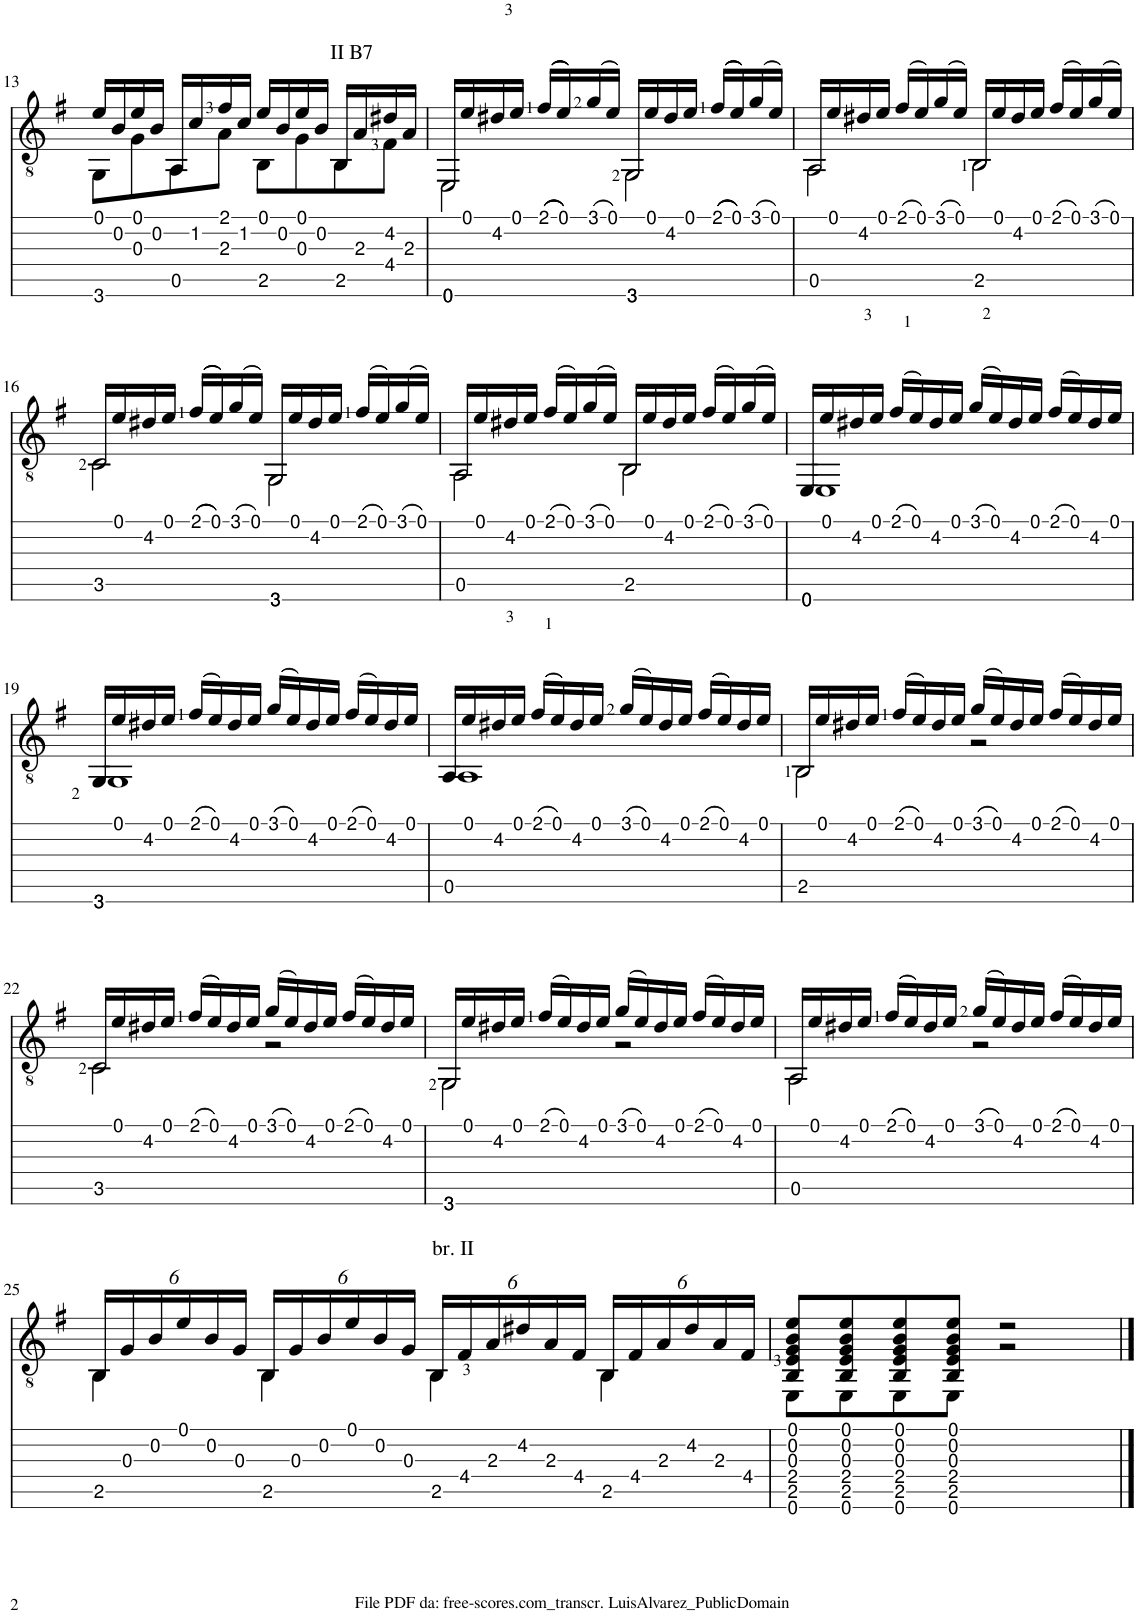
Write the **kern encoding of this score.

**kern	**kern
*part1	*part1
*staff2	*staff1
*I"Guitar	*
*I'Guit.	*
!!LO:PB:g=z
*	*clefGv2
*k[f#]	*k[f#]
*M4/4	*M4/4
=13	=13
*^	*^
16eLL	8GGL	16e/LL	8GG\L
16BJ	.	16B/	.
16eL	8GJ	16e/	8G\
16BJJ	.	16B/JJ	.
16AALL	8AAL	16AA/LL	8AA\
16cJ	.	16c/	.
16f#L	8AJ	16f#/	8A\J
16cJJ	.	16c/JJ	.
16eLL	8BBL	16e/LL	8BB\L
16BJ	.	16B/	.
16eL	8GJ	16e/	8G\
16BJJ	.	16B/JJ	.
!	!	!LO:TX:a:t=II B7	!
16BBLL	8BBL	16BB/LL	8BB\
16AJ	.	16A/	.
16d#L	8F#J	16d#X/	8F#\J
16AJJ	.	16A/JJ	.
=14	=14	=14	=14
!	!	!LO:N:head=open	!
16EELL	2EE	16EE/LL	2EE\
16eJ	.	16e/	.
16d#L	.	16d#X/	.
16eJJ	.	16e/JJ	.
16f#LL	.	(((16f#/LL	.
16eJ	.	16e/)))	.
16gL	.	(16g/	.
16eJJ	.	16e/JJ)	.
!	!	!LO:N:head=open	!
16GGLL	2GG	16GG/LL	2GG\
16eJ	.	16e/	.
16d#L	.	16d#/	.
16eJJ	.	16e/JJ	.
16f#LL	.	(((16f#/LL	.
16eJ	.	16e/)))	.
16gL	.	(16g/	.
16eJJ	.	16e/JJ)	.
=15	=15	=15	=15
!	!	!LO:N:head=open	!
16AALL	2AA	16AA/LL	2AA\
16eJ	.	16e/	.
16d#L	.	16d#X/	.
16eJJ	.	16e/JJ	.
16f#LL	.	(16f#/LL	.
16eJ	.	16e/)	.
16gL	.	(16g/	.
16eJJ	.	16e/JJ)	.
!	!	!LO:N:head=open	!
16BBLL	2BB	16BB/LL	2BB\
16eJ	.	16e/	.
16d#L	.	16d#/	.
16eJJ	.	16e/JJ	.
16f#LL	.	(16f#/LL	.
16eJ	.	16e/)	.
16gL	.	(16g/	.
16eJJ	.	16e/JJ)	.
!!LO:LB:g=z	!!
=16	=16	=16	=16
!	!	!LO:N:head=open	!
16CLL	2C	16C/LL	2C\
16eJ	.	16e/	.
16d#L	.	16d#X/	.
16eJJ	.	16e/JJ	.
16f#LL	.	((16f#/LL	.
16eJ	.	16e/))	.
16gL	.	(16g/	.
16eJJ	.	16e/JJ)	.
!	!	!LO:N:head=open	!
16GGLL	2GG	16GG/LL	2GG\
16eJ	.	16e/	.
16d#L	.	16d#/	.
16eJJ	.	16e/JJ	.
16f#LL	.	(16f#/LL	.
16eJ	.	16e/)	.
16gL	.	(16g/	.
16eJJ	.	16e/JJ)	.
=17	=17	=17	=17
!	!	!LO:N:head=open	!
16AALL	2AA	16AA/LL	2AA\
16eJ	.	16e/	.
16d#L	.	16d#X/	.
16eJJ	.	16e/JJ	.
16f#LL	.	(16f#/LL	.
16eJ	.	16e/)	.
16gL	.	(16g/	.
16eJJ	.	16e/JJ)	.
!	!	!LO:N:head=open	!
16BBLL	2BB	16BB/LL	2BB\
16eJ	.	16e/	.
16d#L	.	16d#/	.
16eJJ	.	16e/JJ	.
16f#LL	.	(16f#/LL	.
16eJ	.	16e/)	.
16gL	.	(16g/	.
16eJJ	.	16e/JJ)	.
=18	=18	=18	=18
16EELL	1EE	16EE/LL	1EE
16eJ	.	16e/	.
16d#L	.	16d#X/	.
16eJJ	.	16e/JJ	.
16f#LL	.	(16f#/LL	.
16eJ	.	16e/)	.
16d#L	.	16d#/	.
16eJJ	.	16e/JJ	.
16gLL	.	(16g/LL	.
16eJ	.	16e/)	.
16d#L	.	16d#/	.
16eJJ	.	16e/JJ	.
16f#LL	.	(16f#/LL	.
16eJ	.	16e/)	.
16d#L	.	16d#/	.
16eJJ	.	16e/JJ	.
!!LO:LB:g=z	!!
=19	=19	=19	=19
16GGLL	1GG	16GG/LL	1GG
16eJ	.	16e/	.
16d#L	.	16d#X/	.
16eJJ	.	16e/JJ	.
16f#LL	.	(16f#/LL	.
16eJ	.	16e/)	.
16d#L	.	16d#/	.
16eJJ	.	16e/JJ	.
16gLL	.	(16g/LL	.
16eJ	.	16e/)	.
16d#L	.	16d#/	.
16eJJ	.	16e/JJ	.
16f#LL	.	(16f#/LL	.
16eJ	.	16e/)	.
16d#L	.	16d#/	.
16eJJ	.	16e/JJ	.
=20	=20	=20	=20
16AALL	1AA	16AA/LL	1AA
16eJ	.	16e/	.
16d#L	.	16d#X/	.
16eJJ	.	16e/JJ	.
16f#LL	.	(16f#/LL	.
16eJ	.	16e/)	.
16d#L	.	16d#/	.
16eJJ	.	16e/JJ	.
16gLL	.	(16g/LL	.
16eJ	.	16e/)	.
16d#L	.	16d#/	.
16eJJ	.	16e/JJ	.
16f#LL	.	(16f#/LL	.
16eJ	.	16e/)	.
16d#L	.	16d#/	.
16eJJ	.	16e/JJ	.
=21	=21	=21	=21
!	!	!LO:N:head=open	!
16BBLL	2BB	16BB/LL	2BB\
16eJ	.	16e/	.
16d#L	.	16d#X/	.
16eJJ	.	16e/JJ	.
16f#LL	.	(16f#/LL	.
16eJ	.	16e/)	.
16d#L	.	16d#/	.
16eJJ	.	16e/JJ	.
16gLL	2r	(16g/LL	2r
16eJ	.	16e/)	.
16d#L	.	16d#/	.
16eJJ	.	16e/JJ	.
16f#LL	.	(16f#/LL	.
16eJ	.	16e/)	.
16d#L	.	16d#/	.
16eJJ	.	16e/JJ	.
!!LO:LB:g=z	!!
=22	=22	=22	=22
!	!	!LO:N:head=open	!
16CLL	2C	16C/LL	2C\
16eJ	.	16e/	.
16d#L	.	16d#X/	.
16eJJ	.	16e/JJ	.
16f#LL	.	(16f#/LL	.
16eJ	.	16e/)	.
16d#L	.	16d#/	.
16eJJ	.	16e/JJ	.
16gLL	2r	(16g/LL	2r
16eJ	.	16e/)	.
16d#L	.	16d#/	.
16eJJ	.	16e/JJ	.
16f#LL	.	(16f#/LL	.
16eJ	.	16e/)	.
16d#L	.	16d#/	.
16eJJ	.	16e/JJ	.
=23	=23	=23	=23
!	!	!LO:N:head=open	!
16GGLL	2GG	16GG/LL	2GG\
16eJ	.	16e/	.
16d#L	.	16d#X/	.
16eJJ	.	16e/JJ	.
16f#LL	.	(16f#/LL	.
16eJ	.	16e/)	.
16d#L	.	16d#/	.
16eJJ	.	16e/JJ	.
16gLL	2r	(16g/LL	2r
16eJ	.	16e/)	.
16d#L	.	16d#/	.
16eJJ	.	16e/JJ	.
16f#LL	.	(16f#/LL	.
16eJ	.	16e/)	.
16d#L	.	16d#/	.
16eJJ	.	16e/JJ	.
=24	=24	=24	=24
!	!	!LO:N:head=open	!
16AALL	2AA	16AA/LL	2AA\
16eJ	.	16e/	.
16d#L	.	16d#X/	.
16eJJ	.	16e/JJ	.
16f#LL	.	(16f#/LL	.
16eJ	.	16e/)	.
16d#L	.	16d#/	.
16eJJ	.	16e/JJ	.
16gLL	2r	(16g/LL	2r
16eJ	.	16e/)	.
16d#L	.	16d#/	.
16eJJ	.	16e/JJ	.
16f#LL	.	(16f#/LL	.
16eJ	.	16e/)	.
16d#L	.	16d#/	.
16eJJ	.	16e/JJ	.
!!LO:LB:g=z	!!
=25	=25	=25	=25
*Xbrackettup	*	*Xbrackettup	*
24BBLL	4BB	24BB/LL	4BB\
24G	.	24G/	.
24BJ	.	24B/	.
24eL	.	24e/	.
24B	.	24B/	.
24GJJ	.	24G/JJ	.
24BBLL	4BB	24BB/LL	4BB\
24G	.	24G/	.
24BJ	.	24B/	.
24eL	.	24e/	.
24B	.	24B/	.
24GJJ	.	24G/JJ	.
!	!	!LO:TX:a:t=br. II	!
24BBLL	4BB	24BB/LL	4BB\
24F#	.	24F#/	.
24AJ	.	24A/	.
24d#L	.	24d#X/	.
24A	.	24A/	.
24F#JJ	.	24F#/JJ	.
24BBLL	4BB	24BB/LL	4BB\
24F#	.	24F#/	.
24AJ	.	24A/	.
24d#L	.	24d#/	.
24A	.	24A/	.
24F#JJ	.	24F#/JJ	.
=26	=26	=26	=26
8BB\ 8E\ 8G\ 8B\ 8e\L	8EEL	8BB/ 8E/ 8G/ 8B/ 8e/L	8EE\L
8BB\ 8E\ 8G\ 8B\ 8e\J	8EEJ	8BB/ 8E/ 8G/ 8B/ 8e/	8EE\
8BB\ 8E\ 8G\ 8B\ 8e\L	8EEL	8BB/ 8E/ 8G/ 8B/ 8e/	8EE\
8BB\ 8E\ 8G\ 8B\ 8e\J	8EEJ	8BB/ 8E/ 8G/ 8B/ 8e/J	8EE\J
2r	2r	2r	2r
*v	*v	*	*
*	*v	*v
==	==
*-	*-
